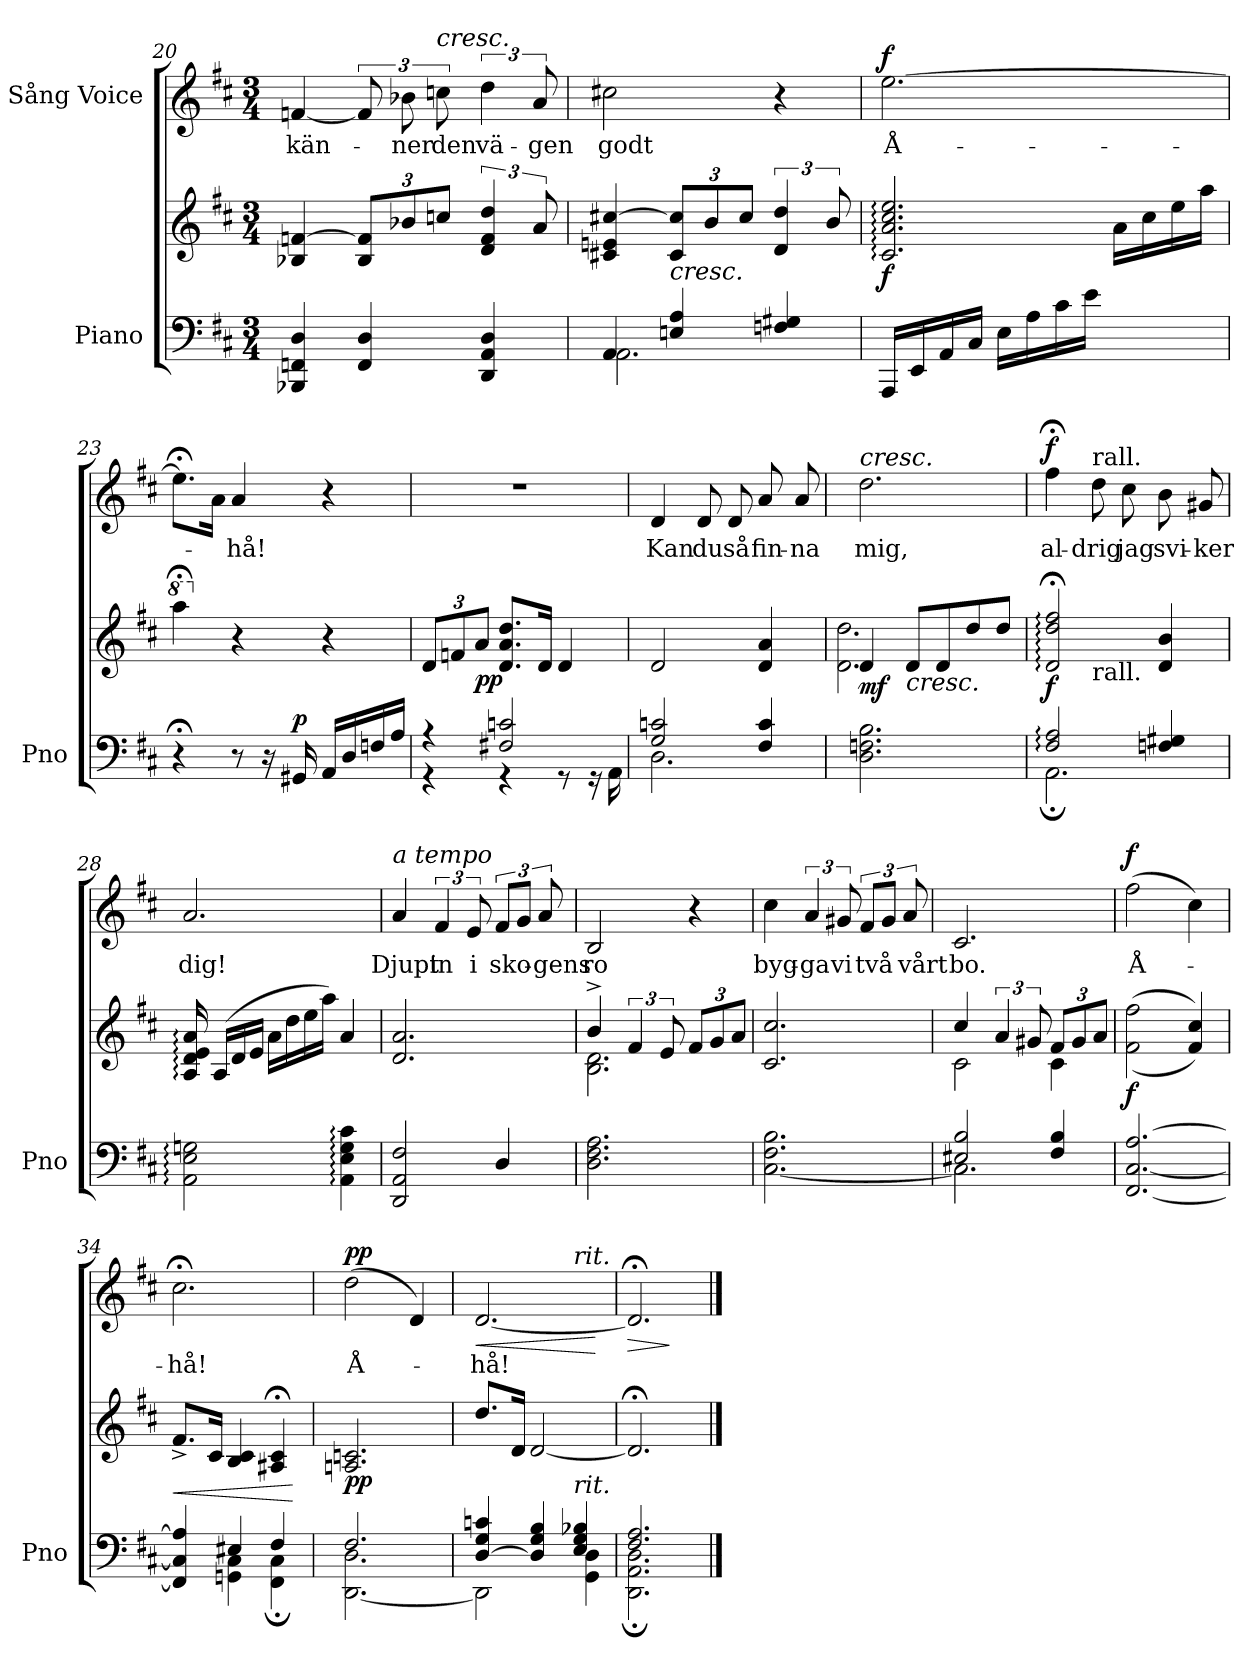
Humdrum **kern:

**kern	**kern	**dynam	**kern	**text	**dynam
*part2	*part2	*part2	*part1	*part1	*part1
*staff3	*staff2	*staff2/3	*staff1	*staff1	*staff1
*I"Piano	*	*	*I"Sång Voice	*	*
*I'Pno	*	*	*	*	*
*clefF4	*clefG2	*	*clefG2	*	*
*k[f#c#]	*k[f#c#]	*	*k[f#c#]	*	*
*M3/4	*M3/4	*	*M3/4	*	*
=20	=20	=20	=20	=20	=20
!	!	!	!	!LO:LY:b	!
4BBB-X/ 4FFn/ 4D/	4B-X/ [4fn/	.	[4fn/	kän-	.
*	*Xbrackettup	*	*	*	*
4FF/ 4D/	12B-/ 12f/]L	.	12f/]	.	.
!	!	!	!	!LO:LY:b	!
.	12b-X/	.	12b-X\	-ner	.
!	!	!	!LO:TX:a:i:t=cresc.	!	!
!	!	!	!	!LO:LY:b	!
.	12ccn/J	.	12ccn\	den	.
*	*brackettup	*	*	*	*
!	!	!	!	!LO:LY:b	!
4DD/ 4AA/ 4D/	6d/ 6f/ 6dd/	.	6dd\	vä-	.
!	!	!	!	!LO:LY:b	!
.	12a/	.	12a/	-gen	.
=21	=21	=21	=21	=21	=21
*^	*	*	*	*	*
!	!	!	!	!	!LO:LY:b	!
4AA/	2.AA\	4c#X/ 4en/ [4cc#X/	.	2cc#X\	godt	.
*	*	*Xbrackettup	*	*	*	*
!	!	!LO:TX:b:i:t=cresc.	!	!	!	!
4En/ 4A/	.	12c#/ 12cc#/]L	.	.	.	.
.	.	12b/	.	.	.	.
.	.	12cc#/J	.	.	.	.
*	*	*brackettup	*	*	*	*
4Fn/ 4G#X/	.	6d/ 6dd/	.	4r	.	.
.	.	12b/	.	.	.	.
*v	*v	*	*	*	*	*
!!LO:LB:g=z
=22	=22	=22	=22	=22	=22
*	*^	*	*	*	*
!	!	!	!LO:DY:b	!	!LO:LY:b	!LO:DY:a
16AAA/LL	2.c#/: 2.a/: 2.cc#/: 2.ee/:	2ryy	f	[2.ee\	Å-	f
16EE/	.	.	.	.	.	.
16AA/	.	.	.	.	.	.
16C#/JJ	.	.	.	.	.	.
16E\LL	.	.	.	.	.	.
16A\	.	.	.	.	.	.
16c#\	.	.	.	.	.	.
16e\JJ	.	.	.	.	.	.
4ryy	.	16a\LL	.	.	.	.
.	.	16cc#\	.	.	.	.
.	.	16ee\	.	.	.	.
.	.	16aa\JJ	.	.	.	.
*	*v	*v	*	*	*	*
=23	=23	=23	=23	=23	=23
*	*8va	*	*	*	*
4r;<	4aaa;<\	.	8.ee;<\L]	.	.
.	.	.	16a\Jk	.	.
*	*X8va	*	*	*	*
!	!	!	!	!LO:LY:b	!
8r	4r	.	4a/	-hå!	.
16r	.	.	.	.	.
!	!	!LO:DY:a=2	!	!	!
16GG#X/	.	p	.	.	.
16AA/LL	4r	.	4r	.	.
16D/	.	.	.	.	.
16Fn/	.	.	.	.	.
16A/JJ	.	.	.	.	.
=24	=24	=24	=24	=24	=24
*^	*	*	*	*	*
*	*	*Xbrackettup	*	*	*	*
4r	4r	12d/L	.	2.r	.	.
.	.	12fn/	.	.	.	.
!	!	!	!LO:DY:b	!	!	!
.	.	12a/J	pp	.	.	.
2F#X/ 2cn/	4r	8.d/ 8.a/ 8.dd/L	.	.	.	.
.	.	16d/Jk	.	.	.	.
.	8r	4d/	.	.	.	.
.	16r	.	.	.	.	.
.	16AA\	.	.	.	.	.
!!LO:PB:g=z
=25	=25	=25	=25	=25	=25	=25
!	!	!	!	!	!LO:LY:b	!
2G/ 2cn/	2.D\	2d/	.	4d/	Kan	.
!	!	!	!	!	!LO:LY:b	!
.	.	.	.	8d/	du	.
!	!	!	!	!	!LO:LY:b	!
.	.	.	.	8d/	så	.
!	!	!	!	!	!LO:LY:b	!
4F#/ 4c/	.	4d/ 4a/	.	8a/	fin-	.
!	!	!	!	!	!LO:LY:b	!
.	.	.	.	8a/	-na	.
*v	*v	*	*	*	*	*
=26	=26	=26	=26	=26	=26
*	*^	*	*	*	*
!	!	!	!	!LO:TX:a:i:t=cresc.	!	!
!	!	!	!LO:DY:b	!	!LO:LY:b	!
2.D\ 2.Fn\ 2.B\	4d/	2.d\ 2.dd\	mf	2.dd\	mig,	.
!	!LO:TX:b:i:t=cresc.	!	!	!	!	!
.	8d/L	.	.	.	.	.
.	8d/	.	.	.	.	.
.	8dd/	.	.	.	.	.
.	8dd/J	.	.	.	.	.
=27	=27	=27	=27	=27	=27	=27
*^	*	*	*	*	*	*
!	!	!	!	!LO:DY:b	!	!LO:LY:b	!LO:DY:a
2F#/: 2A/:	2.AA;\	2d/;<: 2dd/;<: 2ff#/;<:	4rFyy	f	4ff#;<\	al-	f
*	*	*	*	*	*MM85	*	*
!	!	!	!	!	!LO:TX:a:t=rall.	!	!
!	!	!	!LO:TX:b:t=rall.	!	!	!	!
!	!	!	!	!	!	!LO:LY:b	!
.	.	.	4rFyy	.	8dd\	-drig	.
!	!	!	!	!	!	!LO:LY:b	!
.	.	.	.	.	8cc#\	jag	.
*	*	*	*	*	*MM80	*	*
!	!	!	!	!	!	!LO:LY:b	!
4Fn/ 4G#X/	.	4d/ 4b/	4rFyy	.	8b\	svi-	.
!	!	!	!	!	!	!LO:LY:b	!
.	.	.	.	.	8g#X/	-ker	.
*v	*v	*	*	*	*	*	*
*	*v	*v	*	*	*	*
!!LO:LB:g=z
=28	=28	=28	=28	=28	=28
*	*	*	*MM75	*	*
!	!	!	!	!LO:LY:b	!
2AA\: 2E\: 2Gn\:	16A/: 16d/: 16e/: 16a/:	.	2.a/	dig!	.
.	(>16A/LL	.	.	.	.
.	16d/	.	.	.	.
.	16e/JJ	.	.	.	.
.	16a\LL	.	.	.	.
.	16dd\	.	.	.	.
.	16ee\	.	.	.	.
.	16aa\JJ)	.	.	.	.
4AA\: 4E\: 4G\: 4c#\:	4a/	.	.	.	.
=29	=29	=29	=29	=29	=29
*	*	*	*MM92	*	*
!	!	!	!LO:TX:a:i:t=a tempo	!	!
!	!	!LO:DY:b	!	!LO:LY:b	!
!	!	!LO:DY:n=1:b	!	!	!
2DD/ 2AA/ 2F#/	2.d/ 2.a/	mp other-dynamics	4a/	Djupt	.
!	!	!	!	!LO:LY:b	!
.	.	.	6f#/	in	.
!	!	!	!	!LO:LY:b	!
.	.	.	12e/	i	.
!	!	!	!	!LO:LY:b	!
4D/	.	.	12f#/L	sko-	.
.	.	.	12g/J	.	.
!	!	!	!	!LO:LY:b	!
.	.	.	12a/	-gens	.
=30	=30	=30	=30	=30	=30
*	*^	*	*	*	*
!	!	!	!	!	!LO:LY:b	!
2.D\ 2.F#\ 2.A\	4b^/	2.B\ 2.d\	.	2B/	ro	.
*	*brackettup	*	*	*	*	*
.	6f#/	.	.	.	.	.
.	12e/	.	.	.	.	.
*	*Xbrackettup	*	*	*	*	*
.	12f#/L	.	.	4r	.	.
.	12g/	.	.	.	.	.
.	12a/J	.	.	.	.	.
*	*v	*v	*	*	*	*
!!LO:LB:g=z
=31	=31	=31	=31	=31	=31
!	!	!	!	!LO:LY:b	!
[2.C#\ 2.F#\ 2.B\	2.c#/ 2.cc#/	.	4cc#\	byg-	.
!	!	!	!	!LO:LY:b	!
.	.	.	6a/	-ga	.
!	!	!	!	!LO:LY:b	!
.	.	.	12g#X/	vi	.
!	!	!	!	!LO:LY:b	!
.	.	.	12f#/L	två	.
.	.	.	12g#/J	.	.
!	!	!	!	!LO:LY:b	!
.	.	.	12a/	vårt	.
=32	=32	=32	=32	=32	=32
*^	*^	*	*	*	*
!	!	!	!	!	!	!LO:LY:b	!
2E#X/ 2B/	2.C#\]	4cc#/	2c#\	.	2.c#/	bo.	.
*	*	*brackettup	*	*	*	*	*
.	.	6a/	.	.	.	.	.
.	.	12g#X/	.	.	.	.	.
*	*	*Xbrackettup	*	*	*	*	*
4F#/ 4B/	.	12f#/L	4c#\	.	.	.	.
.	.	12g#/	.	.	.	.	.
.	.	12a/J	.	.	.	.	.
*v	*v	*	*	*	*	*	*
*	*v	*v	*	*	*	*
=33	=33	=33	=33	=33	=33
!	!	!LO:DY:b	!	!LO:LY:b	!LO:DY:a
[2.FF#/ [2.C#/ [2.A/	(<(>2f#\ 2ff#\	f	(>2ff#\	Å-	f
.	4f#/ 4cc#/))	.	4cc#\)	.	.
!!LO:LB:g=z
=34	=34	=34	=34	=34	=34
*^	*	*	*	*	*
!	!	!	!LO:HP:b	!	!LO:LY:b	!
4FF#/] 4C#/] 4A/]	4rAAAyy	8.f#^/L	<	2.cc#;<\	-hå!	.
.	.	16c#/Jk	.	.	.	.
4E#X/	4GGn\ 4C#\	4B/ 4c#/	.	.	.	.
4F#/	4FF#\; 4C#\;	4A#X/;< 4c#/;<	.	.	.	.
*v	*v	*	*	*	*	*
.	.	[	.	.	.
=35	=35	=35	=35	=35	=35
*^	*	*	*	*	*
!	!	!	!LO:DY:b	!	!LO:LY:b	!LO:DY:a
2.F#/	[2.DD\ 2.D\	2.An/ 2.cn/	pp	(>2dd\	Å-	pp
.	.	.	.	4d/)	.	.
=36	=36	=36	=36	=36	=36	=36
!	!	!	!	!	!LO:LY:b	!LO:HP:b
*	*	*	*	*^	*	*
[4D/ 4G/ 4cn/	2DD\]	8.dd/L	.	[2.d/	4ryy	-hå!	<
.	.	16d/Jk	.	.	.	.	.
*	*	*	*	*MM85	*	*	*
4D/] 4G/ 4B/	.	[2d/	.	.	4ryy	.	.
*	*	*	*	*MM80	*	*	*
!	!	!	!	!	!LO:TX:a:i:t=rit.	!	!
!LO:TX:a:i:t=rit.	!	!	!	!	!	!	!
4E/ 4G/ 4B-X/	4GG\ 4D\	.	.	.	4ryy	.	.
*v	*v	*	*	*v	*v	*	*
.	.	.	.	.	[
=37	=37	=37	=37	=37	=37
*	*	*	*MM75	*	*
*^	*	*	*	*	*
!	!	!	!	!	!	!LO:HP:b
2.F#/ 2.A/	2.DD\; 2.AA\; 2.D\;	2.d;</]	.	2.d;</]	.	>
*v	*v	*	*	*	*	*
.	.	.	.	.	]
==	==	==	==	==	==
*-	*-	*-	*-	*-	*-
